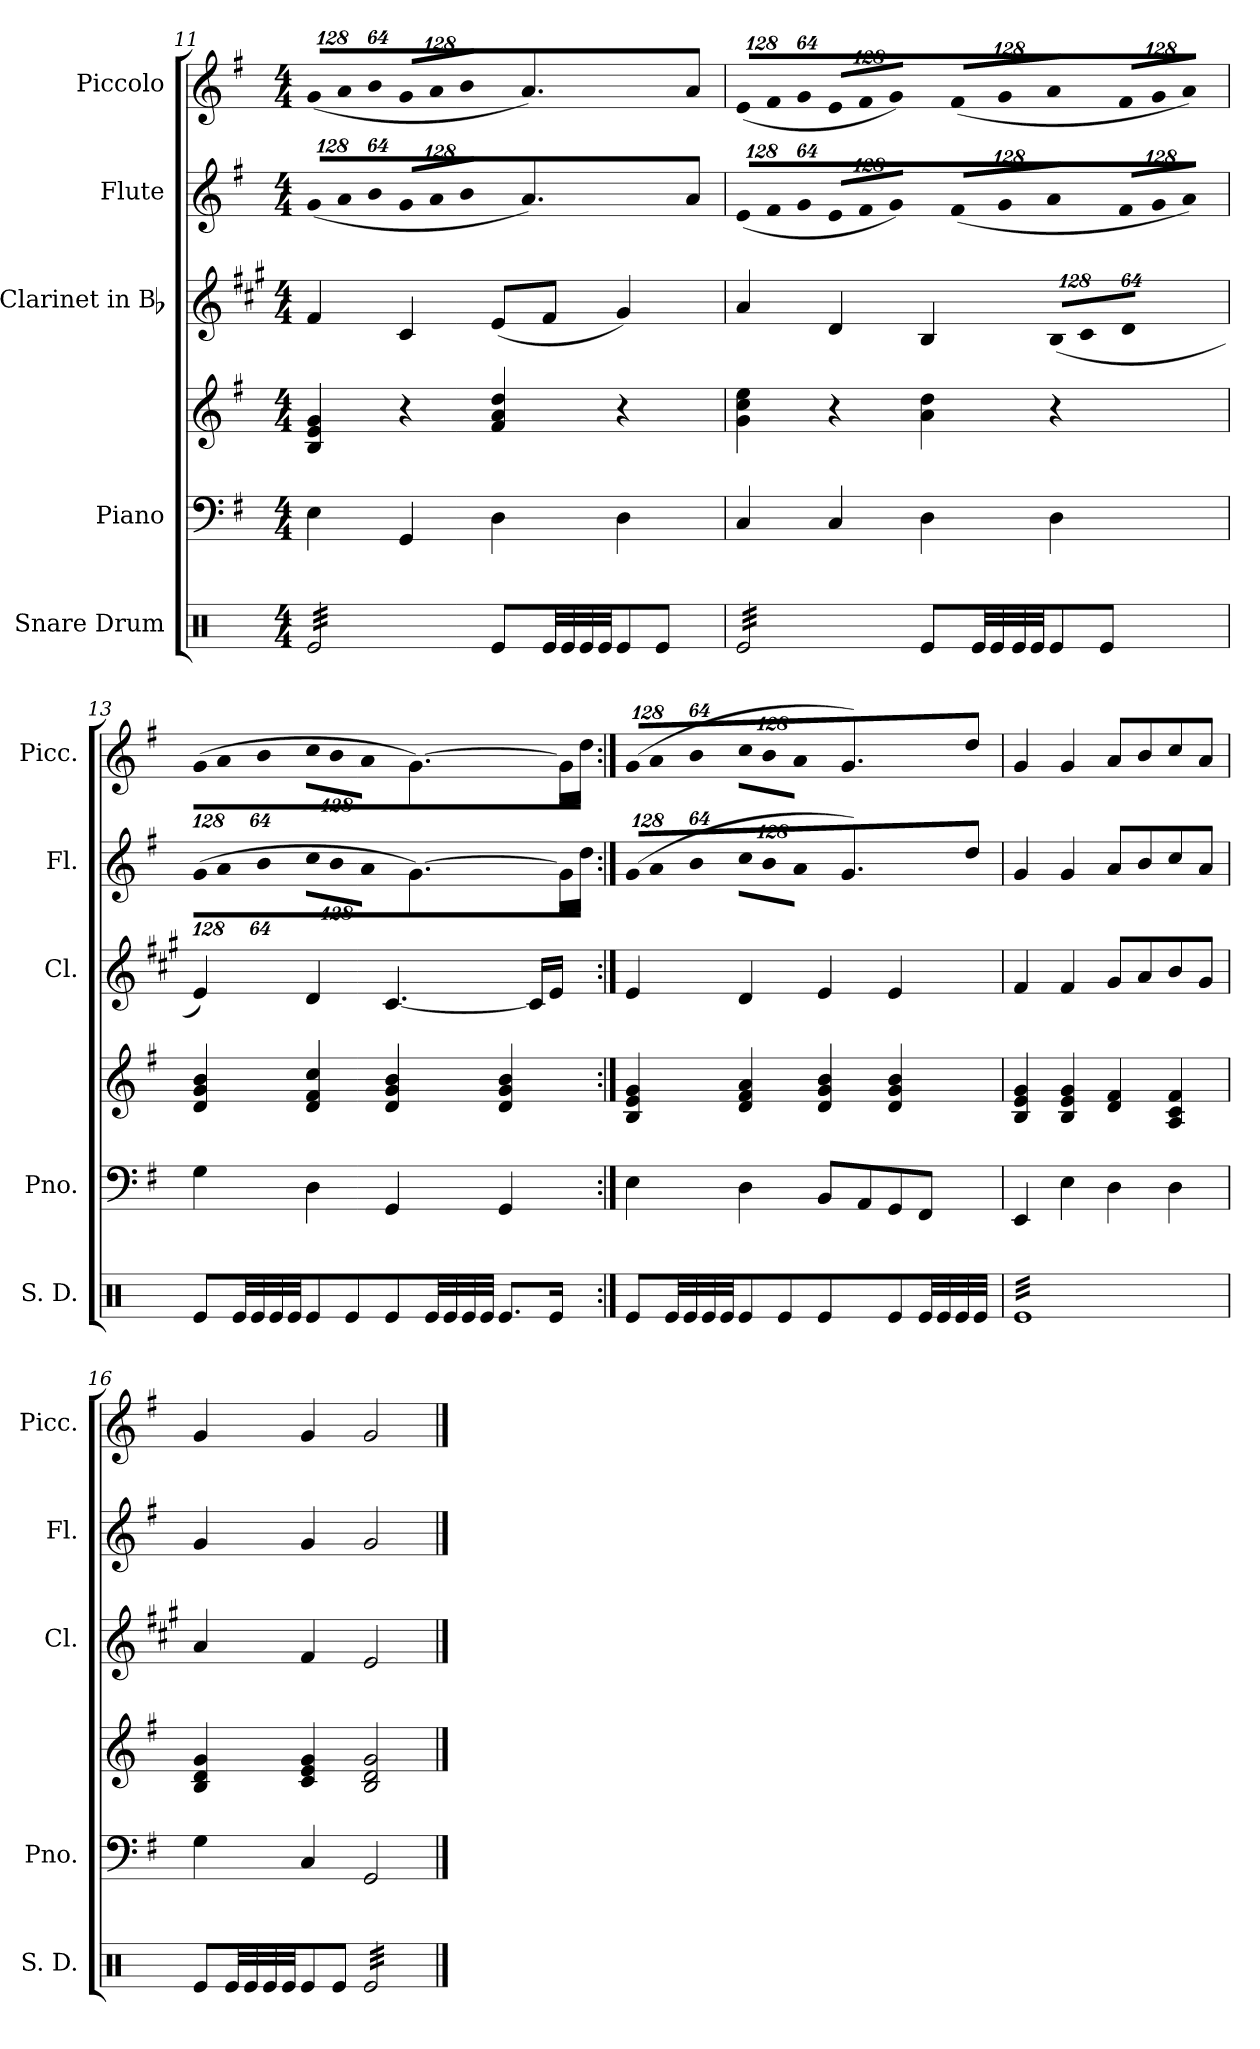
**kern	**kern	**kern	**kern	**kern	**kern
*part5	*part4	*part4	*part3	*part2	*part1
*staff6	*staff5	*staff4	*staff3	*staff2	*staff1
*I"Snare Drum	*I"Piano	*	*I"Clarinet in Bb	*I"Flute	*I"Piccolo
*I'S. D.	*I'Pno.	*	*I'Cl.	*I'Fl.	*I'Picc.
!!LO:PB:g=z
*clefX	*clefF4	*clefG2	*clefG2	*clefG2	*clefG2
*	*	*	*ITrd1c2	*	*ITrd-7c-12
*k[]	*k[f#]	*k[f#]	*k[f#]	*k[f#]	*k[f#]
*C:	*G:	*G:	*G:	*G:	*G:
*M4/4	*M4/4	*M4/4	*M4/4	*M4/4	*M4/4
*	*	*	*	*Xbrackettup	*
=11	=11	=11	=11	=11	=11
!	!	!	!	!LO:N:vis=8	!
*	*	*	*	*	*Xbrackettup
!	!	!	!	!	!LO:N:vis=8
*tremolo	*	*	*	*	*
32Rei/LLL	4Ei\	4Bi/ 4ei 4gi	4ei/	(1024%85gi/L	(1024%85ggi/L
32Rei/	.	.	.	.	.
32Rei/	.	.	.	.	.
!	!	!	!	!LO:N:vis=8	!LO:N:vis=8
.	.	.	.	1024%85ai/	1024%85aai/
32Rei/	.	.	.	.	.
32Rei/	.	.	.	.	.
32Rei/	.	.	.	.	.
!	!	!	!	!LO:N:vis=8	!LO:N:vis=8
.	.	.	.	512%43bi/J	512%43bbi/J
32Rei/	.	.	.	.	.
32Rei/	.	.	.	.	.
!	!	!	!	!LO:N:vis=8	!LO:N:vis=8
32Rei/	4GGi/	4r	4Bi/	1024%85gi/L	1024%85ggi/L
32Rei/	.	.	.	.	.
32Rei/	.	.	.	.	.
!	!	!	!	!LO:N:vis=8	!LO:N:vis=8
.	.	.	.	1024%85ai/	1024%85aai/
32Rei/	.	.	.	.	.
32Rei/	.	.	.	.	.
32Rei/	.	.	.	.	.
!	!	!	!	!LO:N:vis=8	!LO:N:vis=8
.	.	.	.	512%43bi/J	512%43bbi/J
32Rei/	.	.	.	.	.
32Rei/JJJ	.	.	.	.	.
*Xtremolo	*	*	*	*	*
8Rei/L	4Di\	4f#i/ 4ai 4ddi	(8di/L	4.ai/)	4.aai/)
*tremolo	*	*	*	*	*
32Rei/	.	.	8ei/J	.	.
32Rei/	.	.	.	.	.
32Rei/	.	.	.	.	.
32Rei/	.	.	.	.	.
*Xtremolo	*	*	*	*	*
8Rei/	4Di\	4r	4f#i/)	.	.
8Rei/J	.	.	.	8ai/	8aai/
=12	=12	=12	=12	=12	=12
!	!	!	!	!LO:N:vis=8	!LO:N:vis=8
*tremolo	*	*	*	*	*
32Rei/LLL	4Ci/	4gi\ 4cci 4eei	4gi/	(1024%85ei/L	(1024%85eei/L
32Rei/	.	.	.	.	.
32Rei/	.	.	.	.	.
!	!	!	!	!LO:N:vis=8	!LO:N:vis=8
.	.	.	.	1024%85f#i/	1024%85ff#i/
32Rei/	.	.	.	.	.
32Rei/	.	.	.	.	.
32Rei/	.	.	.	.	.
!	!	!	!	!LO:N:vis=8	!LO:N:vis=8
.	.	.	.	512%43gi/J	512%43ggi/J
32Rei/	.	.	.	.	.
32Rei/	.	.	.	.	.
!	!	!	!	!LO:N:vis=8	!LO:N:vis=8
32Rei/	4Ci/	4r	4ci/	1024%85ei/L	1024%85eei/L
32Rei/	.	.	.	.	.
32Rei/	.	.	.	.	.
!	!	!	!	!LO:N:vis=8	!LO:N:vis=8
.	.	.	.	1024%85f#i/	1024%85ff#i/
32Rei/	.	.	.	.	.
32Rei/	.	.	.	.	.
32Rei/	.	.	.	.	.
!	!	!	!	!LO:N:vis=8	!LO:N:vis=8
.	.	.	.	512%43gi/J)	512%43ggi/J)
32Rei/	.	.	.	.	.
32Rei/JJJ	.	.	.	.	.
*Xtremolo	*	*	*	*	*
!	!	!	!	!LO:N:vis=8	!LO:N:vis=8
8Rei/L	4Di\	4ai\ 4ddi	4Ai/	(1024%85f#i/L	(1024%85ff#i/L
!	!	!	!	!LO:N:vis=8	!LO:N:vis=8
.	.	.	.	1024%85gi/	1024%85ggi/
*tremolo	*	*	*	*	*
32Rei/	.	.	.	.	.
32Rei/	.	.	.	.	.
!	!	!	!	!LO:N:vis=8	!LO:N:vis=8
.	.	.	.	512%43ai/J	512%43aai/J
32Rei/	.	.	.	.	.
32Rei/	.	.	.	.	.
*Xtremolo	*	*	*	*	*
*	*	*	*Xbrackettup	*	*
!	!	!	!LO:N:vis=8	!LO:N:vis=8	!LO:N:vis=8
8Rei/	4Di\	4r	(1024%85Ai/L	1024%85f#i/L	1024%85ff#i/L
!	!	!	!LO:N:vis=8	!LO:N:vis=8	!LO:N:vis=8
.	.	.	1024%85Bi/	1024%85gi/	1024%85ggi/
8Rei/J	.	.	.	.	.
!	!	!	!LO:N:vis=8	!LO:N:vis=8	!LO:N:vis=8
.	.	.	512%43ci/J	512%43ai/J)	512%43aai/J)
=13	=13	=13	=13	=13	=13
!	!	!	!	!LO:N:vis=8	!LO:N:vis=8
8Rei/L	4Gi\	4di/ 4gi 4bi	4di/)	(1024%85gi/L	(1024%85ggi/L
!	!	!	!	!LO:N:vis=8	!LO:N:vis=8
.	.	.	.	1024%85ai/	1024%85aai/
*tremolo	*	*	*	*	*
32Rei/	.	.	.	.	.
32Rei/	.	.	.	.	.
!	!	!	!	!LO:N:vis=8	!LO:N:vis=8
.	.	.	.	512%43bi/J	512%43bbi/J
32Rei/	.	.	.	.	.
32Rei/	.	.	.	.	.
*Xtremolo	*	*	*	*	*
!	!	!	!	!LO:N:vis=8	!LO:N:vis=8
8Rei/	4Di\	4di/ 4f#i 4cci	4ci/	1024%85cci\L	1024%85ccci\L
!	!	!	!	!LO:N:vis=8	!LO:N:vis=8
.	.	.	.	1024%85bi\	1024%85bbi\
8Rei/J	.	.	.	.	.
!	!	!	!	!LO:N:vis=8	!LO:N:vis=8
.	.	.	.	512%43ai\J	512%43aai\J
8Rei/L	4GGi/	4di/ 4gi 4bi	[4.Bi/	[4.gi/)	[4.ggi/)
*tremolo	*	*	*	*	*
32Rei/	.	.	.	.	.
32Rei/	.	.	.	.	.
32Rei/	.	.	.	.	.
32Rei/JJJ	.	.	.	.	.
*Xtremolo	*	*	*	*	*
8.Rei/L	4GGi/	4di/ 4gi 4bi	.	.	.
.	.	.	16Bi/LL]	16gi\LL]	16ggi\LL]
16Rei/Jk	.	.	16di/JJ	16ddi\JJ	16dddi\JJ
!!LO:LB:g=z
=14:|!	=14:|!	=14:|!	=14:|!	=14:|!	=14:|!
!	!	!	!	!LO:N:vis=8	!LO:N:vis=8
8Rei/L	4Ei\	4Bi/ 4ei 4gi	4di/	(1024%85gi/L	(1024%85ggi/L
!	!	!	!	!LO:N:vis=8	!LO:N:vis=8
.	.	.	.	1024%85ai/	1024%85aai/
*tremolo	*	*	*	*	*
32Rei/	.	.	.	.	.
32Rei/	.	.	.	.	.
!	!	!	!	!LO:N:vis=8	!LO:N:vis=8
.	.	.	.	512%43bi/J	512%43bbi/J
32Rei/	.	.	.	.	.
32Rei/	.	.	.	.	.
*Xtremolo	*	*	*	*	*
!	!	!	!	!LO:N:vis=8	!LO:N:vis=8
8Rei/	4Di\	4di/ 4f#i 4ai	4ci/	1024%85cci\L	1024%85ccci\L
!	!	!	!	!LO:N:vis=8	!LO:N:vis=8
.	.	.	.	1024%85bi\	1024%85bbi\
8Rei/J	.	.	.	.	.
!	!	!	!	!LO:N:vis=8	!LO:N:vis=8
.	.	.	.	512%43ai\J	512%43aai\J
4Rei/	8BBi/L	4di/ 4gi 4bi	4di/	4.gi/)	4.ggi/)
.	8AAi/	.	.	.	.
8Rei/L	8GGi/	4di/ 4gi 4bi	4di/	.	.
*tremolo	*	*	*	*	*
32Rei/	8FF#i/J	.	.	8ddi\	8dddi\
32Rei/	.	.	.	.	.
32Rei/	.	.	.	.	.
32Rei/JJJ	.	.	.	.	.
=15	=15	=15	=15	=15	=15
*MM92	*	*	*	*	*MM92
32ReiLLL	4EEi/	4Bi/ 4ei 4gi	4ei/	4gi/	4ggi/
32Rei	.	.	.	.	.
32Rei	.	.	.	.	.
32Rei	.	.	.	.	.
32Rei	.	.	.	.	.
32Rei	.	.	.	.	.
32Rei	.	.	.	.	.
32Rei	.	.	.	.	.
32Rei	4Ei\	4Bi/ 4ei 4gi	4ei/	4gi/	4ggi/
32Rei	.	.	.	.	.
32Rei	.	.	.	.	.
32Rei	.	.	.	.	.
32Rei	.	.	.	.	.
32Rei	.	.	.	.	.
32Rei	.	.	.	.	.
32Rei	.	.	.	.	.
32Rei	4Di\	4di/ 4f#i	8f#i/L	8ai/L	8aai/L
32Rei	.	.	.	.	.
32Rei	.	.	.	.	.
32Rei	.	.	.	.	.
32Rei	.	.	8gi/	8bi/	8bbi/
32Rei	.	.	.	.	.
32Rei	.	.	.	.	.
32Rei	.	.	.	.	.
32Rei	4Di\	4Ai/ 4ci 4f#i	8ai/	8cci/	8ccci/
32Rei	.	.	.	.	.
32Rei	.	.	.	.	.
32Rei	.	.	.	.	.
32Rei	.	.	8f#i/J	8ai/J	8aai/J
32Rei	.	.	.	.	.
32Rei	.	.	.	.	.
32ReiJJJ	.	.	.	.	.
*Xtremolo	*	*	*	*	*
=16	=16	=16	=16	=16	=16
8Rei/L	4Gi\	4Bi/ 4di 4gi	4gi/	4gi/	4ggi/
*tremolo	*	*	*	*	*
32Rei/	.	.	.	.	.
32Rei/	.	.	.	.	.
32Rei/	.	.	.	.	.
32Rei/	.	.	.	.	.
*Xtremolo	*	*	*	*	*
8Rei/	4Ci/	4ci/ 4ei 4gi	4ei/	4gi/	4ggi/
8Rei/J	.	.	.	.	.
*tremolo	*	*	*	*	*
32Rei/LLL	2GGi/	2Bi/ 2di 2gi	2di/	2gi/	2ggi/
32Rei/	.	.	.	.	.
32Rei/	.	.	.	.	.
32Rei/	.	.	.	.	.
32Rei/	.	.	.	.	.
32Rei/	.	.	.	.	.
32Rei/	.	.	.	.	.
32Rei/	.	.	.	.	.
32Rei/	.	.	.	.	.
32Rei/	.	.	.	.	.
32Rei/	.	.	.	.	.
32Rei/	.	.	.	.	.
32Rei/	.	.	.	.	.
32Rei/	.	.	.	.	.
32Rei/	.	.	.	.	.
32Rei/JJJ	.	.	.	.	.
*Xtremolo	*	*	*	*	*
==	==	==	==	==	==
*-	*-	*-	*-	*-	*-
